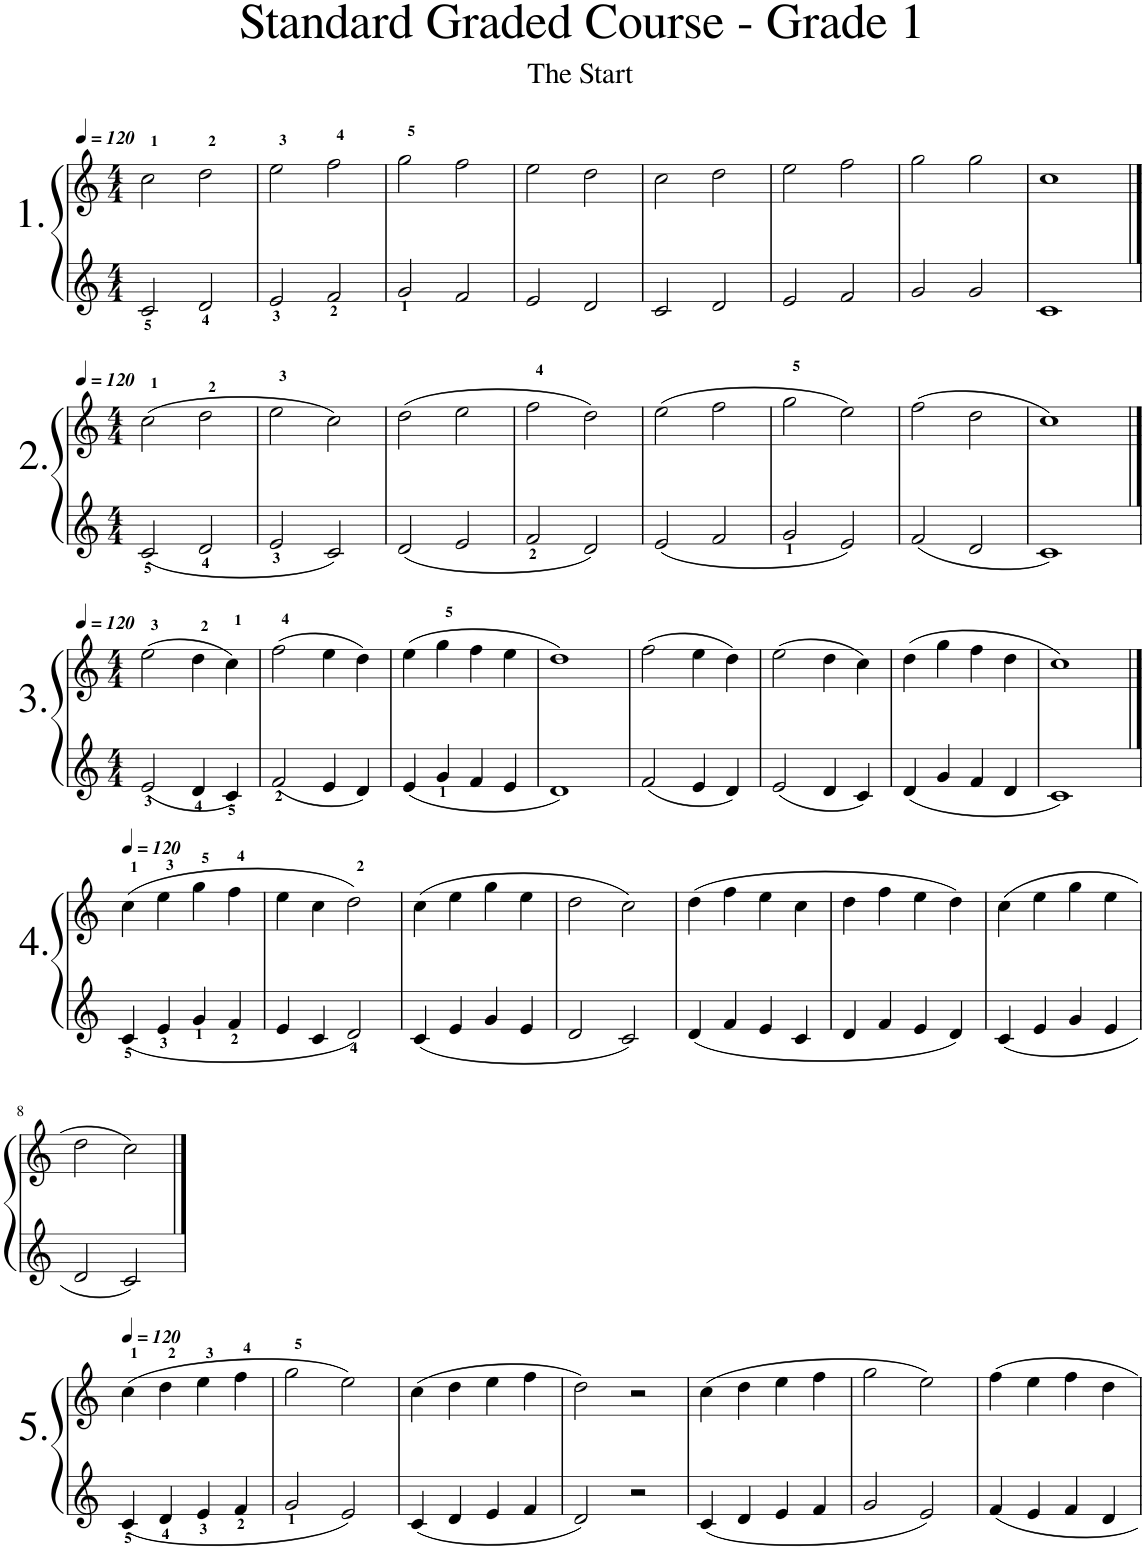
**kern	**kern
*part1	*part1
*staff2	*staff1
*I"Piano	*
*I'Pno.	*
*clefG2	*clefG2
*k[]	*k[]
*M4/4	*M4/4
*MM120	*MM120
=1	=1
2c/	2cc\
2d/	2dd\
=2	=2
2e/	2ee\
2f/	2ff\
=3	=3
2g/	2gg\
2f/	2ff\
=4	=4
2e/	2ee\
2d/	2dd\
=5	=5
2c/	2cc\
2d/	2dd\
=6	=6
2e/	2ee\
2f/	2ff\
=7	=7
2g/	2gg\
2g/	2gg\
=8	=8
1c	1cc
!!LO:LB:g=z
==1	==1
*M4/4	*M4/4
*	*MM120
2c/	(2cc\
2d/	2dd\
=2	=2
2e/	2ee\
2c/	2cc\)
=3	=3
2d/	(2dd\
2e/	2ee\
=4	=4
2f/	2ff\
2d/	2dd\)
=5	=5
2e/	(2ee\
2f/	2ff\
=6	=6
2g/	2gg\
2e/	2ee\)
=7	=7
2f/	(2ff\
2d/	2dd\
=8	=8
1c	1cc)
!!LO:LB:g=z
==1	==1
*M4/4	*M4/4
*	*MM120
2e/	(2ee\
4d/	4dd\
4c/	4cc\)
=2	=2
2f/	(2ff\
4e/	4ee\
4d/	4dd\)
=3	=3
4e/	(4ee\
4g/	4gg\
4f/	4ff\
4e/	4ee\
=4	=4
1d	1dd)
=5	=5
2f/	(2ff\
4e/	4ee\
4d/	4dd\)
=6	=6
2e/	(2ee\
4d/	4dd\
4c/	4cc\)
=7	=7
4d/	(4dd\
4g/	4gg\
4f/	4ff\
4d/	4dd\
=8	=8
1c	1cc)
!!LO:LB:g=z
==1	==1
*	*MM120
4c/	(4cc\
4e/	4ee\
4g/	4gg\
4f/	4ff\
=2	=2
4e/	4ee\
4c/	4cc\
2d/	2dd\)
=3	=3
4c/	(4cc\
4e/	4ee\
4g/	4gg\
4e/	4ee\
=4	=4
2d/	2dd\
2c/	2cc\)
=5	=5
4d/	(4dd\
4f/	4ff\
4e/	4ee\
4c/	4cc\
=6	=6
4d/	4dd\
4f/	4ff\
4e/	4ee\
4d/	4dd\)
=7	=7
4c/	(4cc\
4e/	4ee\
4g/	4gg\
4e/	4ee\
!!LO:LB:g=z
=8	=8
2d/	2dd\
2c/	2cc\)
!!LO:LB:g=z
==1	==1
*	*MM120
4c/	(4cc\
4d/	4dd\
4e/	4ee\
4f/	4ff\
=2	=2
2g/	2gg\
2e/	2ee\)
=3	=3
4c/	(4cc\
4d/	4dd\
4e/	4ee\
4f/	4ff\
=4	=4
2d/	2dd\)
2r	2r
=5	=5
4c/	(4cc\
4d/	4dd\
4e/	4ee\
4f/	4ff\
=6	=6
2g/	2gg\
2e/	2ee\)
=7	=7
4f/	4ff\
4e/	4ee\
4f/	4ff\
4d/	4dd\
=	=
*-	*-
